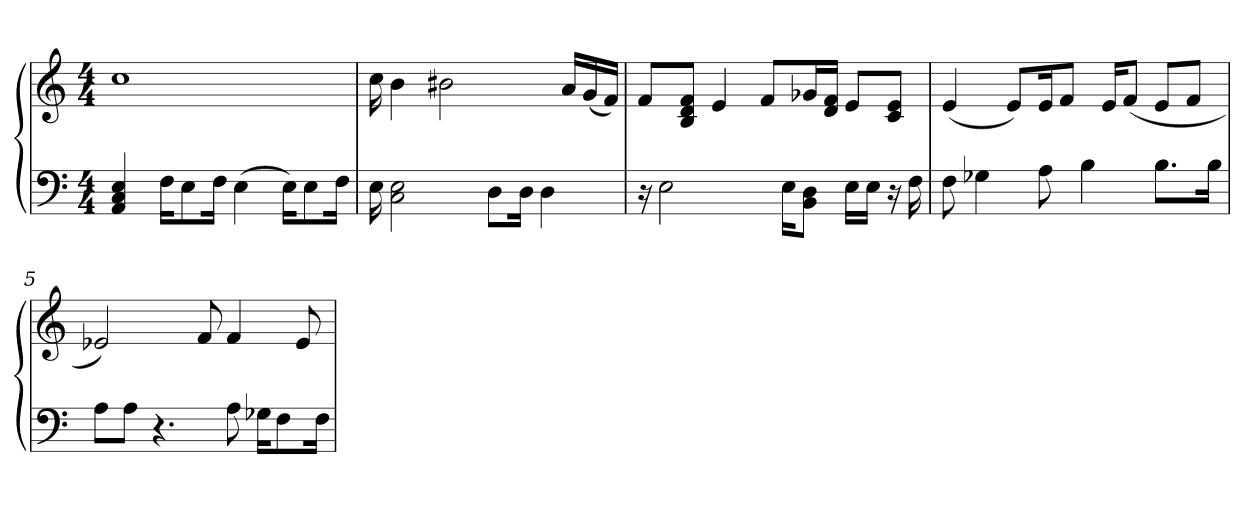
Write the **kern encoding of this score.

**kern	**kern
*part1	*part1
*staff2	*staff1
*clefF4	*clefG2
*k[]	*k[]
*M4/4	*M4/4
=1	=1
4AA 4C 4E	1cc
16F\KL	.
8E\	.
16F\Jk	.
(4E	.
16E\KL)	.
8E\	.
16F\Jk	.
=2	=2
16E	16cc
2C 2E	4b
.	2b#X
8D\L	.
16D\Jk	.
4D	.
.	16a/LL
.	(16g/
.	16f/JJ)
=3	=3
16r	8f/L
2E	.
.	8B/ 8d/ 8f/J
.	4e
.	8f/L
16E\KL	.
8BB\ 8D\J	16g-X/L
.	16d/ 16f/JJ
16E\LL	8e/L
16E\JJ	.
16r	8c/ 8e/J
16F	.
=4	=4
8F	(4e
4G-X	.
.	8e/L)
8A	16e/K
.	8f/J
4B	.
.	16e/KL
.	(8f/J
8.B\L	8e/L
.	8f/J
16B\Jk	.
=5	=5
8A\L	2e-X)
8A\J	.
4.r	.
.	8f
8A	4f
16G-X\KL	.
8F\	.
.	8e-
16F\Jk	.
=	=
*-	*-
